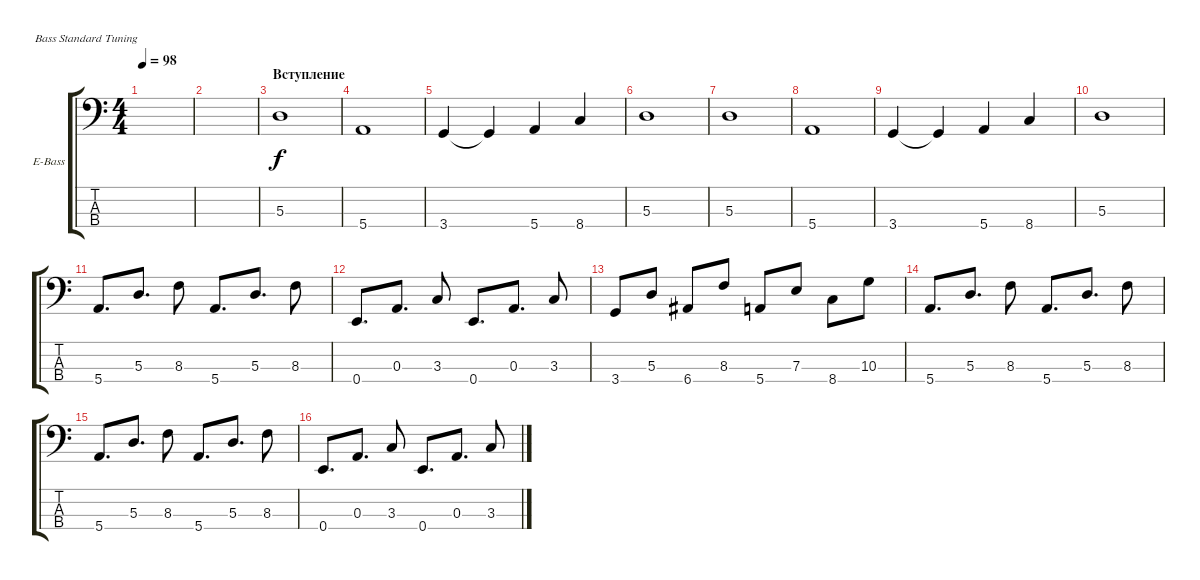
\defaultSystemsLayout 4
\bracketExtendMode groupsimilarinstruments
\firstSystemTrackNameOrientation horizontal
\otherSystemsTrackNameOrientation horizontal
\track ("А. Андреев" "E-Bass") {instrument electricbassfinger}
\staff {score tabs}
\tuning (G2 D2 A1 E1)
\ts (4 4)
\tempo 98
\clef f4
\ks c
|
|
\section ("" "Вступление")
5.3.1 |
5.4.1 |
3.4.4 3.4{t}.4 5.4.4 8.4.4 |
5.3.1 |
5.3.1 |
5.4.1 |
3.4.4 3.4{t}.4 5.4.4 8.4.4 |
5.3.1 |
5.4.8{d} 5.3.8{d} 8.3.8 5.4.8{d} 5.3.8{d} 8.3.8 |
0.4.8{d} 0.3.8{d} 3.3.8 0.4.8{d} 0.3.8{d} 3.3.8 |
3.4.8 5.3.8 6.4.8 8.3.8 5.4.8 7.3.8 8.4.8 10.3.8 |
5.4.8{d} 5.3.8{d} 8.3.8 5.4.8{d} 5.3.8{d} 8.3.8 |
5.4.8{d} 5.3.8{d} 8.3.8 5.4.8{d} 5.3.8{d} 8.3.8 |
0.4.8{d} 0.3.8{d} 3.3.8 0.4.8{d} 0.3.8{d} 3.3.8
